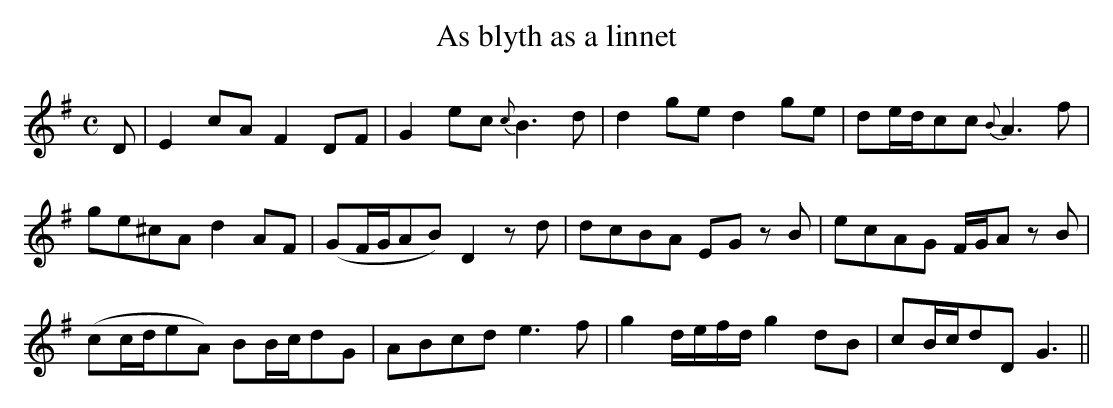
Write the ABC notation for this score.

X:1
T:As blyth as a linnet
M:C
L:1/8
K:G
D|E2 cA F2 DF|G2 ec {c}B3d|d2 ge d2 ge|de/d/cc {B}A3f|
ge^cA d2 AF|(GF/G/AB) D2zd|dcBA EG zB|ecAG F/G/A zB|
(cc/d/eA) BB/c/dG|ABcd e3f|g2 d/e/f/d/ g2 dB|cB/c/dD G3||
